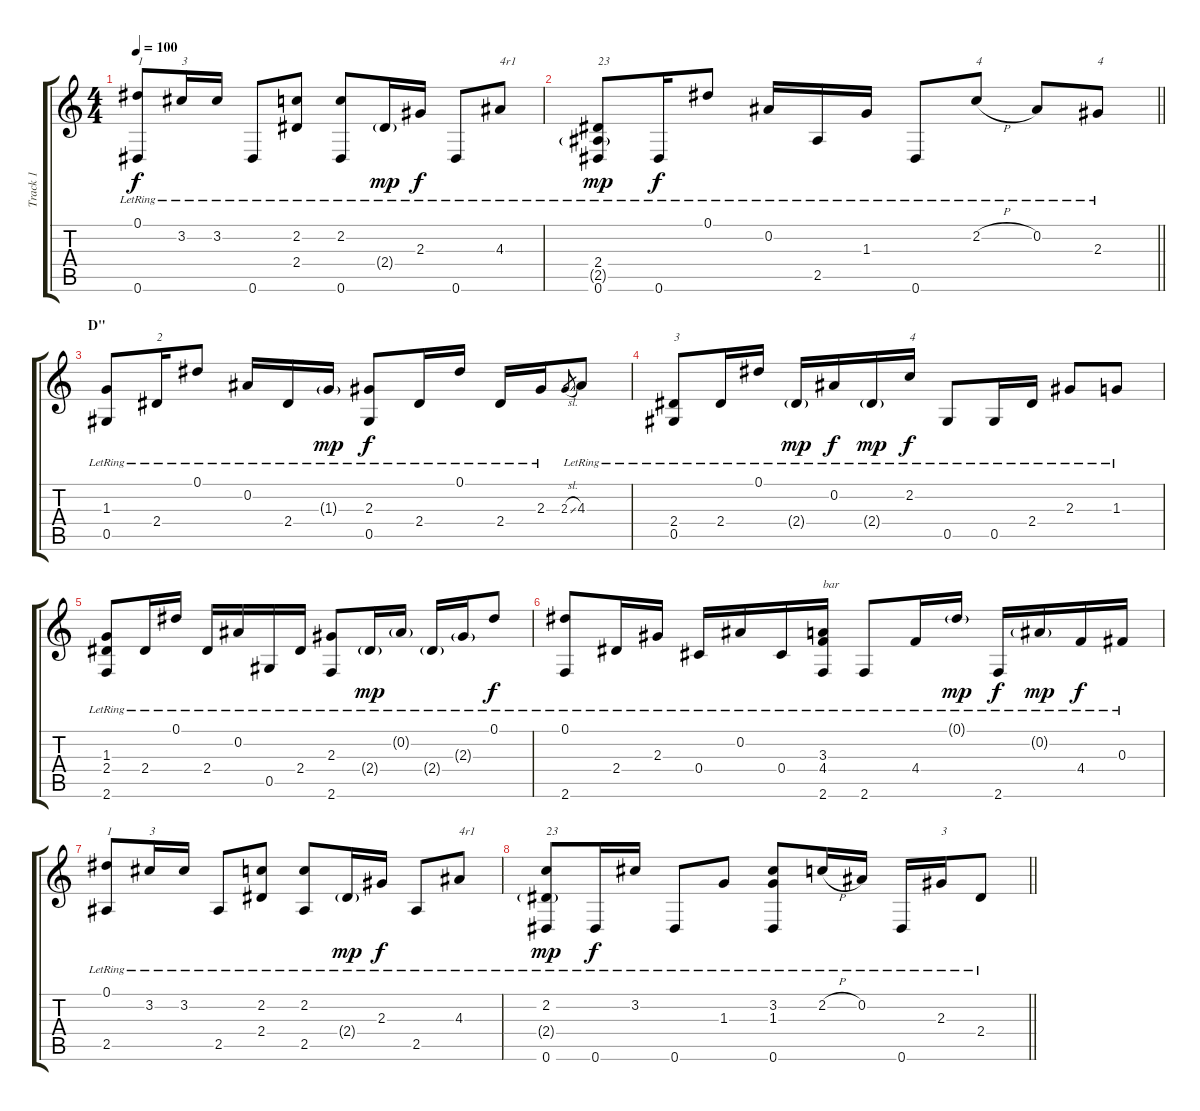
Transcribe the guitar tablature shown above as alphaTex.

\track ("Track 1" "Track 1") {instrument acousticguitarsteel}
\staff {score tabs}
\tuning (Eb4 Bb3 Gb3 Db3 Ab2 Eb2) {hide}
\ts (4 4)
\tempo 100
\clef g2
\ks c
(0.1{lr} 0.6).8{txt "1" dy f} 3.2{lr}.16{txt "3"} 3.2{lr}.16 0.6{lr}.8 (2.2{lr} 2.4{lr}).8 (2.2{lr} 0.6{lr}).8 2.4{g lr}.16{dy mp} 2.3{lr}.16{dy f} 0.6{lr}.8 4.3{lr}.8{txt "4r1"} |
\barLineRight lightlight
(2.4{lr} 2.5{g} 0.6{lr}).8{txt "23" dy mp} 0.6{lr}.16{dy f} 0.1{lr}.8 0.2{lr}.16 2.5{lr}.16 1.3{lr}.16 0.6{lr}.8 2.2{h lr}.8{txt "4"} 0.2{lr}.8 2.3{lr}.8{txt "4"} |
\section ("" "D\"")
(1.3{lr} 0.5{lr}).8 2.4{lr}.16{txt "2"} 0.1{lr}.8 0.2{lr}.16 2.4{lr}.16 1.3{g lr}.16{dy mp} (2.3{lr} 0.5{lr}).8{dy f} 2.4{lr}.16 0.1{lr}.16 2.4{lr}.16 2.3{lr}.16 2.3{sl}.8{gr} 4.3{lr}.8 |
(2.4{lr} 0.5{lr}).8{txt "3"} 2.4{lr}.16 0.1{lr}.16 2.4{g lr}.16{dy mp} 0.2{lr}.16{dy f} 2.4{g lr}.16{dy mp} 2.2{lr}.16{txt "4" dy f} 0.5{lr}.8 0.5{lr}.16 2.4{lr}.16 2.3{lr}.8 1.3{lr}.8 |
(1.3{lr} 2.4{lr} 2.6{lr}).8 2.4{lr}.16 0.1{lr}.16 2.4{lr}.16 0.2{lr}.16 0.5{lr}.16 2.4{lr}.16 (2.3{lr} 2.6{lr}).8 2.4{g lr}.16{dy mp} 0.2{g lr}.16 2.4{g lr}.16 2.3{g lr}.16 0.1{lr}.8{dy f} |
(0.1{lr} 2.6{lr}).8 2.4{lr}.16 2.3{lr}.16 0.4{lr}.16 0.2{lr}.16 0.4{lr}.16 (3.3{lr} 4.4{lr} 2.6{lr}).16{txt "bar"} 2.6{lr}.8 4.4{lr}.16 0.1{g lr}.16{dy mp} 2.6{lr}.16{dy f} 0.2{g lr}.16{dy mp} 4.4{lr}.16{dy f} 0.3{lr}.16 |
(0.1{lr} 2.5{lr}).8{txt "1"} 3.2{lr}.16{txt "3"} 3.2{lr}.16 2.5{lr}.8 (2.2{lr} 2.4{lr}).8 (2.2{lr} 2.5{lr}).8 2.4{g lr}.16{dy mp} 2.3{lr}.16{dy f} 2.5{lr}.8 4.3{lr}.8{txt "4r1"} |
\barLineRight lightlight
(2.2{lr} 2.4{g lr} 0.6{lr}).8{txt "23" dy mp} 0.6{lr}.16{dy f} 3.2{lr}.16 0.6{lr}.8 1.3{lr}.8 (3.2{lr} 1.3{lr} 0.6{lr}).8 2.2{h lr}.16 0.2{lr}.16 0.6{lr}.16 2.3{lr}.16{txt "3"} 2.4{lr}.8
